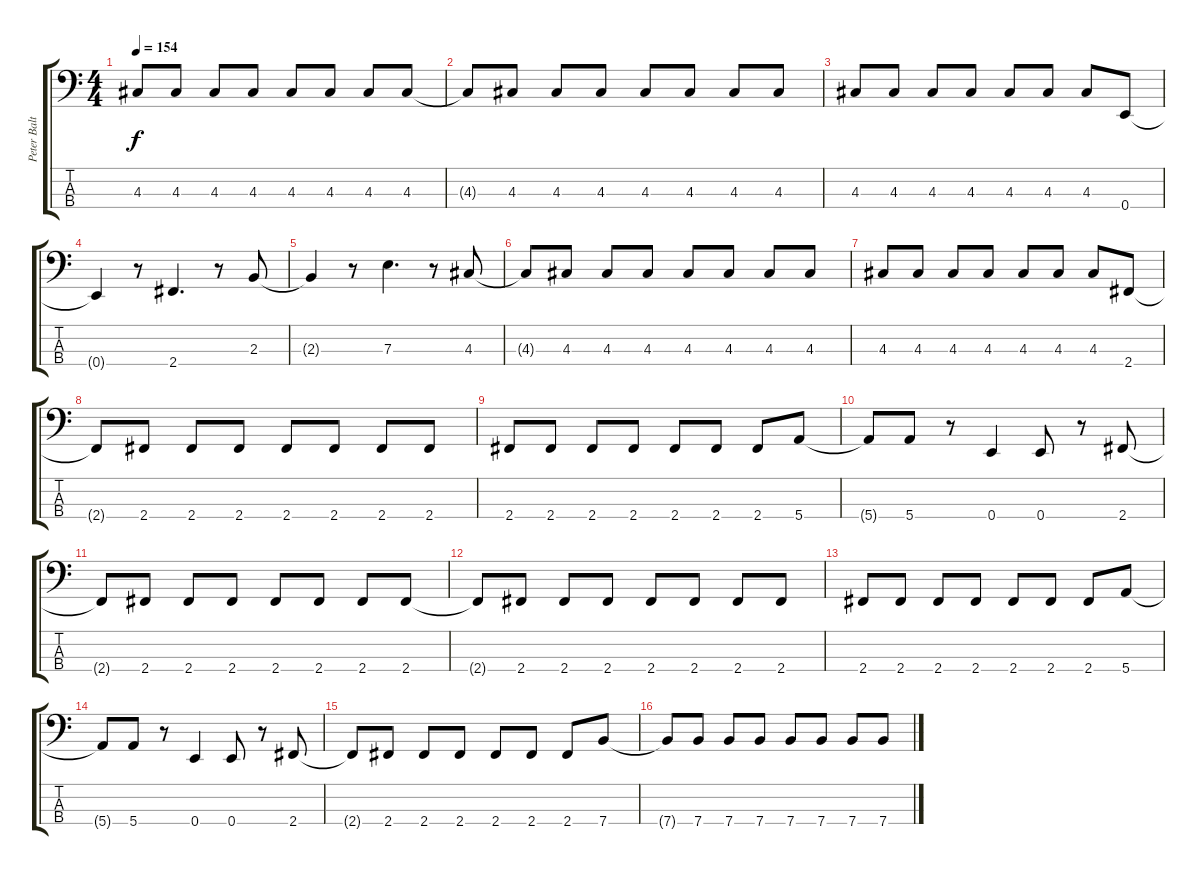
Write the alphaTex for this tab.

\track ("Peter Baltes" "Peter Balt") {instrument electricbassfinger}
\staff {score tabs}
\tuning (G2 D2 A1 E1) {hide}
\ts (4 4)
\tempo 154
\clef f4
\ks c
4.3{t}.8{dy f} 4.3.8 4.3.8 4.3.8 4.3.8 4.3.8 4.3.8 4.3.8 |
4.3{t}.8 4.3.8 4.3.8 4.3.8 4.3.8 4.3.8 4.3.8 4.3.8 |
4.3.8 4.3.8 4.3.8 4.3.8 4.3.8 4.3.8 4.3.8 0.4.8 |
0.4{t}.4 r.8 2.4.4{d} r.8 2.3.8 |
2.3{t}.4 r.8 7.3.4{d} r.8 4.3.8 |
4.3{t}.8 4.3.8 4.3.8 4.3.8 4.3.8 4.3.8 4.3.8 4.3.8 |
4.3.8 4.3.8 4.3.8 4.3.8 4.3.8 4.3.8 4.3.8 2.4.8 |
2.4{t}.8 2.4.8 2.4.8 2.4.8 2.4.8 2.4.8 2.4.8 2.4.8 |
2.4.8 2.4.8 2.4.8 2.4.8 2.4.8 2.4.8 2.4.8 5.4.8 |
5.4{t}.8 5.4.8 r.8 0.4.4 0.4.8 r.8 2.4.8 |
2.4{t}.8 2.4.8 2.4.8 2.4.8 2.4.8 2.4.8 2.4.8 2.4.8 |
2.4{t}.8 2.4.8 2.4.8 2.4.8 2.4.8 2.4.8 2.4.8 2.4.8 |
2.4.8 2.4.8 2.4.8 2.4.8 2.4.8 2.4.8 2.4.8 5.4.8 |
5.4{t}.8 5.4.8 r.8 0.4.4 0.4.8 r.8 2.4.8 |
2.4{t}.8 2.4.8 2.4.8 2.4.8 2.4.8 2.4.8 2.4.8 7.4.8 |
7.4{t}.8 7.4.8 7.4.8 7.4.8 7.4.8 7.4.8 7.4.8 7.4.8
